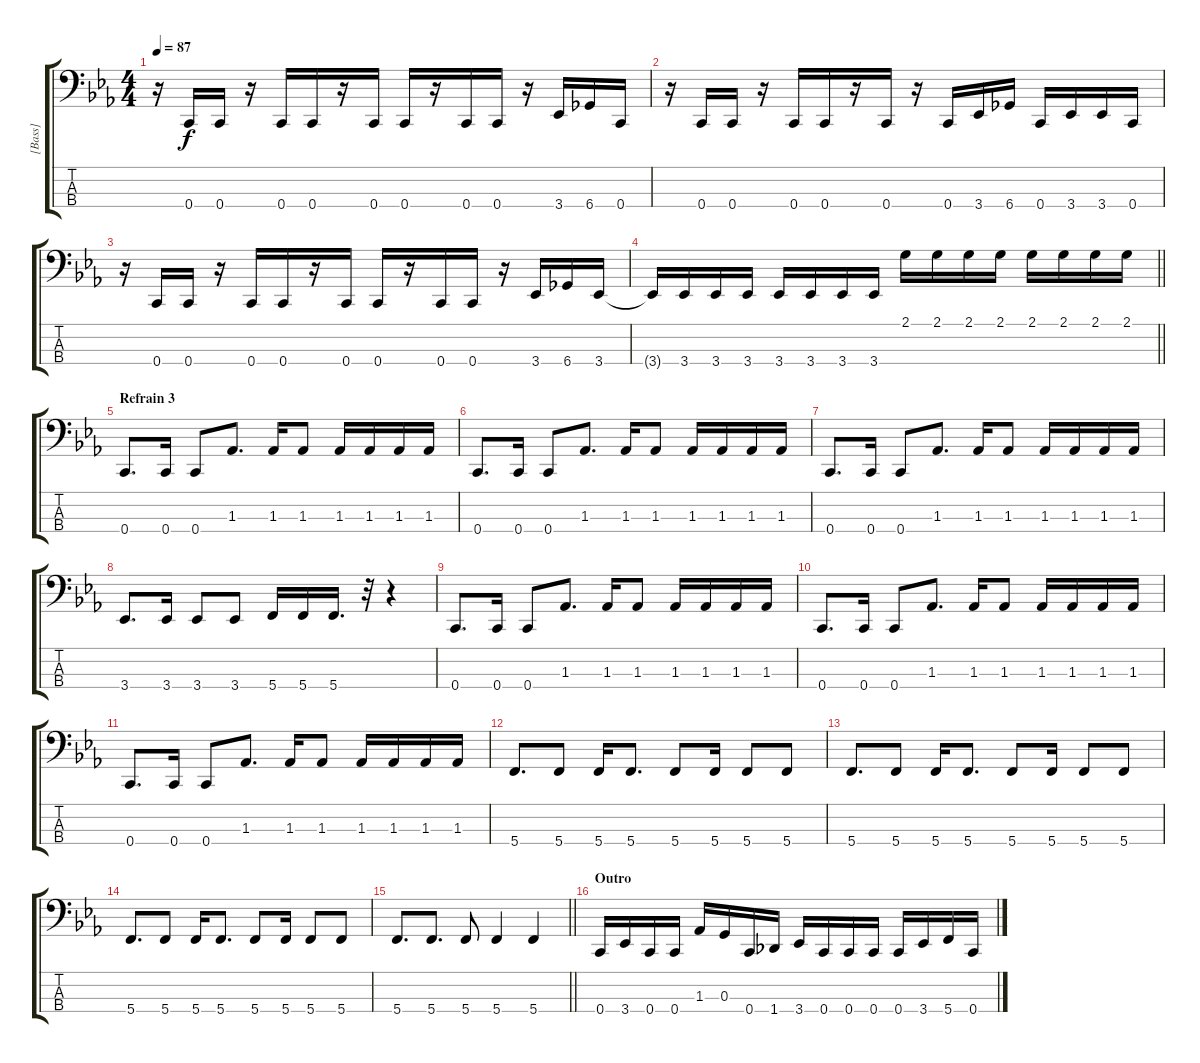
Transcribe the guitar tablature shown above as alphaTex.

\track ("[Bass]" "[Bass]") {instrument electricbassfinger}
\staff {score tabs}
\tuning (F2 C2 G1 C1) {hide}
\ts (4 4)
\tempo 87
\clef f4
\ks cminor
r.16{dy f} 0.4.16 0.4.16 r.16 0.4.16 0.4.16 r.16 0.4.16 0.4.16 r.16 0.4.16 0.4.16 r.16 3.4.16 6.4.16 0.4.16 |
r.16 0.4.16 0.4.16 r.16 0.4.16 0.4.16 r.16 0.4.16 r.16 0.4.16 3.4.16 6.4.16 0.4.16 3.4.16 3.4.16 0.4.16 |
r.16 0.4.16 0.4.16 r.16 0.4.16 0.4.16 r.16 0.4.16 0.4.16 r.16 0.4.16 0.4.16 r.16 3.4.16 6.4.16 3.4.16 |
\barLineRight lightlight
3.4{t}.16 3.4.16 3.4.16 3.4.16 3.4.16 3.4.16 3.4.16 3.4.16 2.1.16 2.1.16 2.1.16 2.1.16 2.1.16 2.1.16 2.1.16 2.1.16 |
\section ("" "Refrain 3")
0.4.8{d} 0.4.16 0.4.8 1.3.8{d} 1.3.16 1.3.8 1.3.16 1.3.16 1.3.16 1.3.16 |
0.4.8{d} 0.4.16 0.4.8 1.3.8{d} 1.3.16 1.3.8 1.3.16 1.3.16 1.3.16 1.3.16 |
0.4.8{d} 0.4.16 0.4.8 1.3.8{d} 1.3.16 1.3.8 1.3.16 1.3.16 1.3.16 1.3.16 |
3.4.8{d} 3.4.16 3.4.8 3.4.8 5.4.16 5.4.16 5.4.16{d} r.32 r.4 |
0.4.8{d} 0.4.16 0.4.8 1.3.8{d} 1.3.16 1.3.8 1.3.16 1.3.16 1.3.16 1.3.16 |
0.4.8{d} 0.4.16 0.4.8 1.3.8{d} 1.3.16 1.3.8 1.3.16 1.3.16 1.3.16 1.3.16 |
0.4.8{d} 0.4.16 0.4.8 1.3.8{d} 1.3.16 1.3.8 1.3.16 1.3.16 1.3.16 1.3.16 |
5.4.8{d} 5.4.8 5.4.16 5.4.8{d} 5.4.8 5.4.16 5.4.8 5.4.8 |
5.4.8{d} 5.4.8 5.4.16 5.4.8{d} 5.4.8 5.4.16 5.4.8 5.4.8 |
5.4.8{d} 5.4.8 5.4.16 5.4.8{d} 5.4.8 5.4.16 5.4.8 5.4.8 |
\barLineRight lightlight
5.4.8{d} 5.4.8{d} 5.4.8 5.4.4 5.4.4 |
\section ("" "Outro")
0.4.16 3.4.16 0.4.16 0.4.16 1.3.16 0.3.16 0.4.16 1.4.16 3.4.16 0.4.16 0.4.16 0.4.16 0.4.16 3.4.16 5.4.16 0.4.16
